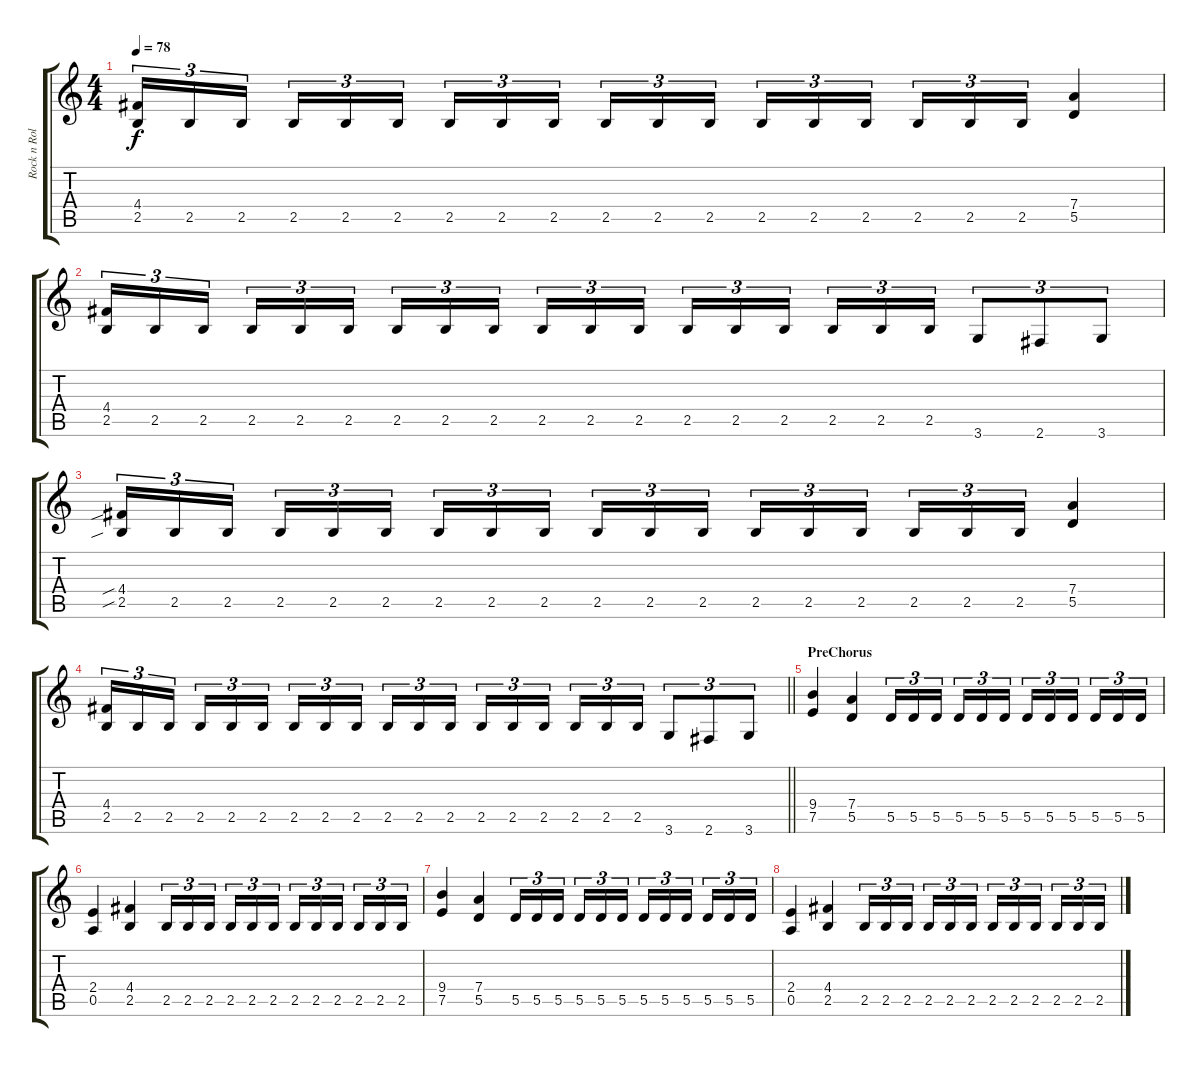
\track ("Rock n Rolf" "Rock n Rol") {instrument distortionguitar}
\staff {score tabs}
\tuning (E4 B3 G3 D3 A2 E2) {hide}
\ts (4 4)
\tempo 78
\clef g2
\ks c
(4.4 2.5).16{tu (3 2) dy f} 2.5.16{tu (3 2)} 2.5.16{tu (3 2) beam splitsecondary} 2.5.16{tu (3 2)} 2.5.16{tu (3 2)} 2.5.16{tu (3 2)} 2.5.16{tu (3 2)} 2.5.16{tu (3 2)} 2.5.16{tu (3 2) beam splitsecondary} 2.5.16{tu (3 2)} 2.5.16{tu (3 2)} 2.5.16{tu (3 2)} 2.5.16{tu (3 2)} 2.5.16{tu (3 2)} 2.5.16{tu (3 2) beam splitsecondary} 2.5.16{tu (3 2)} 2.5.16{tu (3 2)} 2.5.16{tu (3 2)} (7.4 5.5).4 |
(4.4 2.5).16{tu (3 2)} 2.5.16{tu (3 2)} 2.5.16{tu (3 2) beam splitsecondary} 2.5.16{tu (3 2)} 2.5.16{tu (3 2)} 2.5.16{tu (3 2)} 2.5.16{tu (3 2)} 2.5.16{tu (3 2)} 2.5.16{tu (3 2) beam splitsecondary} 2.5.16{tu (3 2)} 2.5.16{tu (3 2)} 2.5.16{tu (3 2)} 2.5.16{tu (3 2)} 2.5.16{tu (3 2)} 2.5.16{tu (3 2) beam splitsecondary} 2.5.16{tu (3 2)} 2.5.16{tu (3 2)} 2.5.16{tu (3 2)} 3.6.8{tu (3 2)} 2.6.8{tu (3 2)} 3.6.8{tu (3 2)} |
(4.4{sib} 2.5{sib}).16{tu (3 2)} 2.5.16{tu (3 2)} 2.5.16{tu (3 2) beam splitsecondary} 2.5.16{tu (3 2)} 2.5.16{tu (3 2)} 2.5.16{tu (3 2)} 2.5.16{tu (3 2)} 2.5.16{tu (3 2)} 2.5.16{tu (3 2) beam splitsecondary} 2.5.16{tu (3 2)} 2.5.16{tu (3 2)} 2.5.16{tu (3 2)} 2.5.16{tu (3 2)} 2.5.16{tu (3 2)} 2.5.16{tu (3 2) beam splitsecondary} 2.5.16{tu (3 2)} 2.5.16{tu (3 2)} 2.5.16{tu (3 2)} (7.4 5.5).4 |
\barLineRight lightlight
(4.4 2.5).16{tu (3 2)} 2.5.16{tu (3 2)} 2.5.16{tu (3 2) beam splitsecondary} 2.5.16{tu (3 2)} 2.5.16{tu (3 2)} 2.5.16{tu (3 2)} 2.5.16{tu (3 2)} 2.5.16{tu (3 2)} 2.5.16{tu (3 2) beam splitsecondary} 2.5.16{tu (3 2)} 2.5.16{tu (3 2)} 2.5.16{tu (3 2)} 2.5.16{tu (3 2)} 2.5.16{tu (3 2)} 2.5.16{tu (3 2) beam splitsecondary} 2.5.16{tu (3 2)} 2.5.16{tu (3 2)} 2.5.16{tu (3 2)} 3.6.8{tu (3 2)} 2.6.8{tu (3 2)} 3.6.8{tu (3 2)} |
\section ("" "PreChorus")
(9.4 7.5).4 (7.4 5.5).4 5.5.16{tu (3 2)} 5.5.16{tu (3 2)} 5.5.16{tu (3 2) beam splitsecondary} 5.5.16{tu (3 2)} 5.5.16{tu (3 2)} 5.5.16{tu (3 2)} 5.5.16{tu (3 2)} 5.5.16{tu (3 2)} 5.5.16{tu (3 2) beam splitsecondary} 5.5.16{tu (3 2)} 5.5.16{tu (3 2)} 5.5.16{tu (3 2)} |
(2.4 0.5).4 (4.4 2.5).4 2.5.16{tu (3 2)} 2.5.16{tu (3 2)} 2.5.16{tu (3 2) beam splitsecondary} 2.5.16{tu (3 2)} 2.5.16{tu (3 2)} 2.5.16{tu (3 2)} 2.5.16{tu (3 2)} 2.5.16{tu (3 2)} 2.5.16{tu (3 2) beam splitsecondary} 2.5.16{tu (3 2)} 2.5.16{tu (3 2)} 2.5.16{tu (3 2)} |
(9.4 7.5).4 (7.4 5.5).4 5.5.16{tu (3 2)} 5.5.16{tu (3 2)} 5.5.16{tu (3 2) beam splitsecondary} 5.5.16{tu (3 2)} 5.5.16{tu (3 2)} 5.5.16{tu (3 2)} 5.5.16{tu (3 2)} 5.5.16{tu (3 2)} 5.5.16{tu (3 2) beam splitsecondary} 5.5.16{tu (3 2)} 5.5.16{tu (3 2)} 5.5.16{tu (3 2)} |
(2.4 0.5).4 (4.4 2.5).4 2.5.16{tu (3 2)} 2.5.16{tu (3 2)} 2.5.16{tu (3 2) beam splitsecondary} 2.5.16{tu (3 2)} 2.5.16{tu (3 2)} 2.5.16{tu (3 2)} 2.5.16{tu (3 2)} 2.5.16{tu (3 2)} 2.5.16{tu (3 2) beam splitsecondary} 2.5.16{tu (3 2)} 2.5.16{tu (3 2)} 2.5.16{tu (3 2)}
